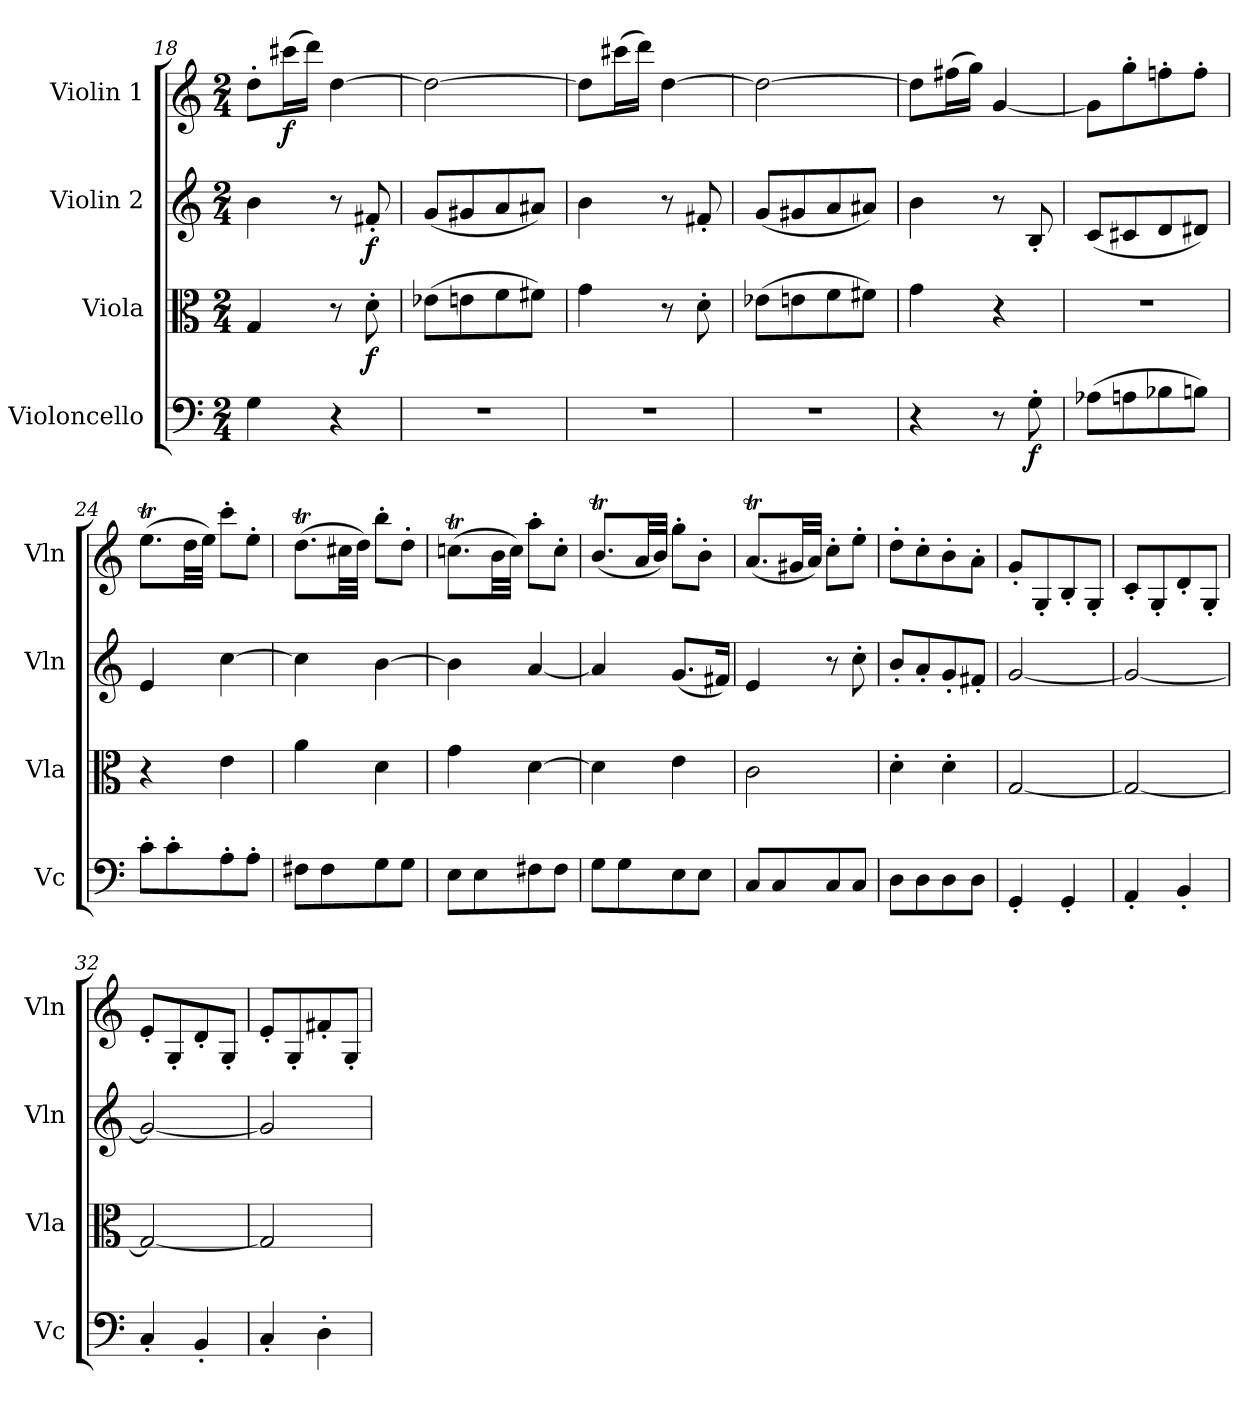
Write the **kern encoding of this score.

**kern	**dynam	**kern	**dynam	**kern	**dynam	**kern	**dynam
*part4	*part4	*part3	*part3	*part2	*part2	*part1	*part1
*staff4	*staff4	*staff3	*staff3	*staff2	*staff2	*staff1	*staff1
*I"Violoncello	*	*I"Viola	*	*I"Violin 2	*	*I"Violin 1	*
*I'Vc	*	*I'Vla	*	*I'Vln	*	*I'Vln	*
*clefF4	*	*clefC3	*	*clefG2	*	*clefG2	*
*k[]	*	*k[]	*	*k[]	*	*k[]	*
*M2/4	*	*M2/4	*	*M2/4	*	*M2/4	*
=18	=18	=18	=18	=18	=18	=18	=18
4G\	.	4G/	.	4b\	.	8dd'\L	.
!	!	!	!	!	!	!	!LO:DY:b
.	.	.	.	.	.	(16ccc#X\L	f
.	.	.	.	.	.	16ddd\JJ)	.
4r	.	8r	.	8r	.	[4dd\	.
!	!	!	!LO:DY:b	!	!LO:DY:b	!	!
.	.	8d'\	f	8f#X'/	f	.	.
=19	=19	=19	=19	=19	=19	=19	=19
2r	.	(8e-X\L	.	(8g/L	.	2dd\_	.
.	.	8en\	.	8g#X/	.	.	.
.	.	8f\	.	8a/	.	.	.
.	.	8f#X\J)	.	8a#X/J)	.	.	.
=20	=20	=20	=20	=20	=20	=20	=20
2r	.	4g\	.	4b\	.	8dd\L]	.
.	.	.	.	.	.	(16ccc#X\L	.
.	.	.	.	.	.	16ddd\JJ)	.
.	.	8r	.	8r	.	[4dd\	.
.	.	8d'\	.	8f#X'/	.	.	.
=21	=21	=21	=21	=21	=21	=21	=21
2r	.	(8e-X\L	.	(8g/L	.	2dd\_	.
.	.	8en\	.	8g#X/	.	.	.
.	.	8f\	.	8a/	.	.	.
.	.	8f#X\J)	.	8a#X/J)	.	.	.
=22	=22	=22	=22	=22	=22	=22	=22
4r	.	4g\	.	4b\	.	8dd\L]	.
.	.	.	.	.	.	(16ff#X\L	.
.	.	.	.	.	.	16gg\JJ)	.
8r	.	4r	.	8r	.	[4g/	.
!	!LO:DY:b	!	!	!	!	!	!
8G'\	f	.	.	8B'/	.	.	.
!!LO:LB:g=z
=23	=23	=23	=23	=23	=23	=23	=23
(8A-X\L	.	2r	.	(8c/L	.	8g\L]	.
8An\	.	.	.	8c#X/	.	8gg'\	.
8B-X\	.	.	.	8d/	.	8ffn'\	.
8Bn\J)	.	.	.	8d#X/J)	.	8ff'\J	.
=24	=24	=24	=24	=24	=24	=24	=24
8c'\L	.	4r	.	4e/	.	(8.eet\L	.
8c'\	.	.	.	.	.	.	.
.	.	.	.	.	.	32dd\LL	.
.	.	.	.	.	.	32ee\JJJ)	.
8A'\	.	4e\	.	[4cc\	.	8ccc'\L	.
8A'\J	.	.	.	.	.	8ee'\J	.
=25	=25	=25	=25	=25	=25	=25	=25
8F#X\L	.	4a\	.	4cc\]	.	(8.ddT\L	.
8F#\	.	.	.	.	.	.	.
.	.	.	.	.	.	32cc#X\LL	.
.	.	.	.	.	.	32dd\JJJ)	.
8G\	.	4d\	.	[4b\	.	8bb'\L	.
8G\J	.	.	.	.	.	8dd'\J	.
=26	=26	=26	=26	=26	=26	=26	=26
8E\L	.	4g\	.	4b\]	.	(8.ccnT\L	.
8E\	.	.	.	.	.	.	.
.	.	.	.	.	.	32b\LL	.
.	.	.	.	.	.	32cc\JJJ)	.
8F#X\	.	[4d\	.	[4a/	.	8aa'\L	.
8F#\J	.	.	.	.	.	8cc'\J	.
=27	=27	=27	=27	=27	=27	=27	=27
8G\L	.	4d\]	.	4a/]	.	(8.bt/L	.
8G\	.	.	.	.	.	.	.
.	.	.	.	.	.	32a/LL	.
.	.	.	.	.	.	32b/JJJ)	.
8E\	.	4e\	.	(8.g/L	.	8gg'\L	.
8E\J	.	.	.	.	.	8b'\J	.
.	.	.	.	16f#X/Jk)	.	.	.
=28	=28	=28	=28	=28	=28	=28	=28
8C/L	.	2c\	.	4e/	.	(8.aT/L	.
8C/	.	.	.	.	.	.	.
.	.	.	.	.	.	32g#X/LL	.
.	.	.	.	.	.	32a/JJJ)	.
8C/	.	.	.	8r	.	8cc'\L	.
8C/J	.	.	.	8cc'\	.	8ee'\J	.
!!LO:LB:g=z
=29	=29	=29	=29	=29	=29	=29	=29
8D\L	.	4d'\	.	8b'/L	.	8dd'\L	.
8D\	.	.	.	8a'/	.	8cc'\	.
8D\	.	4d'\	.	8g'/	.	8b'\	.
8D\J	.	.	.	8f#X'/J	.	8a'\J	.
=30	=30	=30	=30	=30	=30	=30	=30
4GG'/	.	[2G/	.	[2g/	.	8g'/L	.
.	.	.	.	.	.	8G'/	.
4GG'/	.	.	.	.	.	8B'/	.
.	.	.	.	.	.	8G'/J	.
=31	=31	=31	=31	=31	=31	=31	=31
4AA'/	.	2G/_	.	2g/_	.	8c'/L	.
.	.	.	.	.	.	8G'/	.
4BB'/	.	.	.	.	.	8d'/	.
.	.	.	.	.	.	8G'/J	.
=32	=32	=32	=32	=32	=32	=32	=32
4C'/	.	2G/_	.	2g/_	.	8e'/L	.
.	.	.	.	.	.	8G'/	.
4BB'/	.	.	.	.	.	8d'/	.
.	.	.	.	.	.	8G'/J	.
=33	=33	=33	=33	=33	=33	=33	=33
4C'/	.	2G/]	.	2g/]	.	8e'/L	.
.	.	.	.	.	.	8G'/	.
4D'\	.	.	.	.	.	8f#X'/	.
.	.	.	.	.	.	8G'/J	.
=	=	=	=	=	=	=	=
*-	*-	*-	*-	*-	*-	*-	*-
